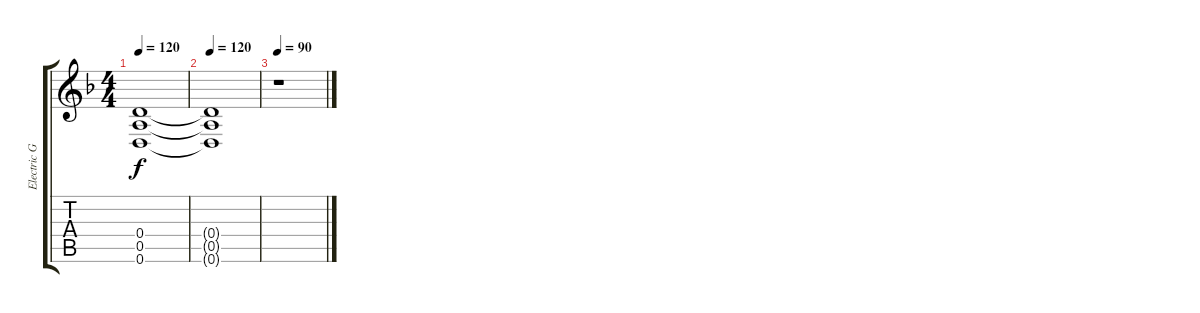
\track ("Electric Guitar 2" "Electric G") {instrument distortionguitar}
\staff {score tabs}
\tuning (E4 B3 G3 D3 A2 D2) {hide}
\ts (4 4)
\tempo 120
\clef g2
\ks dminor
(0.4 0.5 0.6).1{dy f} |
\tempo 120
(0.4{t} 0.5{t} 0.6{t}).1 |
\tempo 90
r.1
